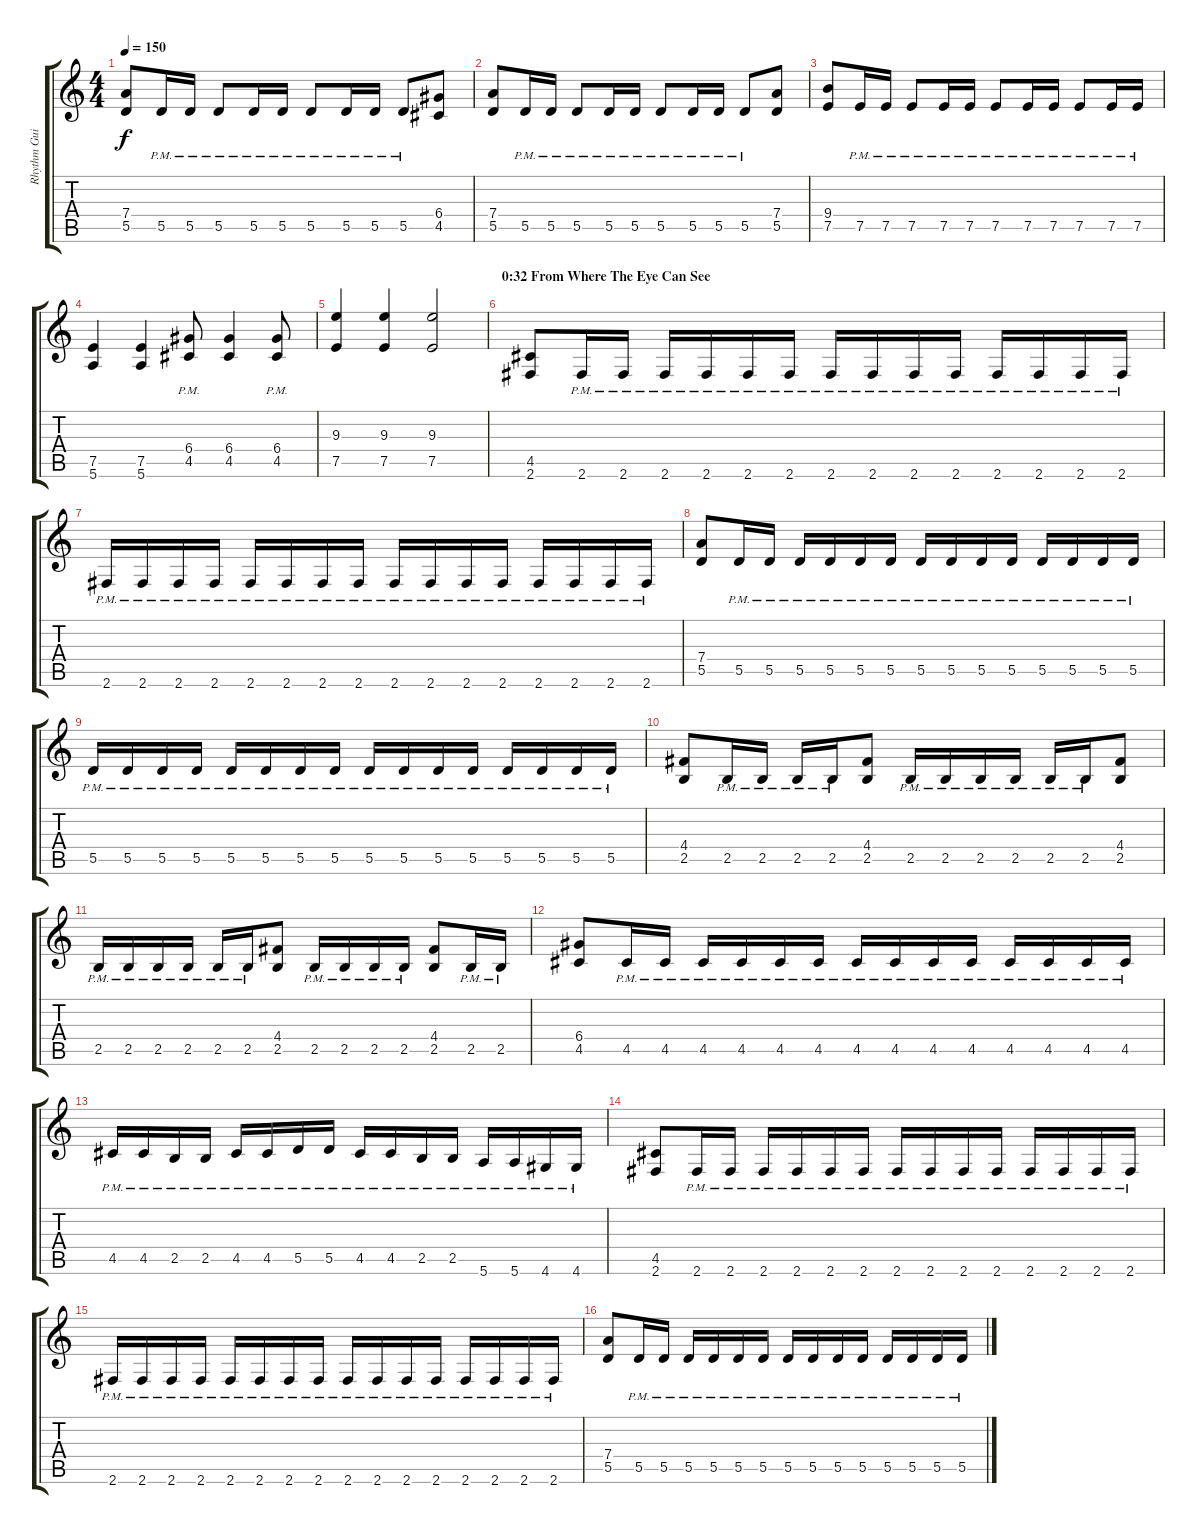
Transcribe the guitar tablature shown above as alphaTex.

\track ("Rhythm Guitar" "Rhythm Gui") {instrument distortionguitar}
\staff {score tabs}
\tuning (E4 B3 G3 D3 A2 E2) {hide}
\ts (4 4)
\tempo 150
\clef g2
\ks c
(7.4 5.5).8{dy f} 5.5{pm}.16 5.5{pm}.16 5.5{pm}.8 5.5{pm}.16 5.5{pm}.16 5.5{pm}.8 5.5{pm}.16 5.5{pm}.16 5.5{pm}.8 (6.4 4.5).8 |
(7.4 5.5).8 5.5{pm}.16 5.5{pm}.16 5.5{pm}.8 5.5{pm}.16 5.5{pm}.16 5.5{pm}.8 5.5{pm}.16 5.5{pm}.16 5.5{pm}.8 (7.4 5.5).8 |
(9.4 7.5).8 7.5{pm}.16 7.5{pm}.16 7.5{pm}.8 7.5{pm}.16 7.5{pm}.16 7.5{pm}.8 7.5{pm}.16 7.5{pm}.16 7.5{pm}.8 7.5{pm}.16 7.5{pm}.16 |
(7.5 5.6).4 (7.5 5.6).4 (6.4{pm} 4.5{pm}).8 (6.4 4.5).4 (6.4{pm} 4.5{pm}).8 |
(9.3 7.5).4 (9.3 7.5).4 (9.3 7.5).2 |
\section ("" "0:32 From Where The Eye Can See")
(4.5 2.6).8 2.6{pm}.16 2.6{pm}.16 2.6{pm}.16 2.6{pm}.16 2.6{pm}.16 2.6{pm}.16 2.6{pm}.16 2.6{pm}.16 2.6{pm}.16 2.6{pm}.16 2.6{pm}.16 2.6{pm}.16 2.6{pm}.16 2.6{pm}.16 |
2.6{pm}.16 2.6{pm}.16 2.6{pm}.16 2.6{pm}.16 2.6{pm}.16 2.6{pm}.16 2.6{pm}.16 2.6{pm}.16 2.6{pm}.16 2.6{pm}.16 2.6{pm}.16 2.6{pm}.16 2.6{pm}.16 2.6{pm}.16 2.6{pm}.16 2.6{pm}.16 |
(7.4 5.5).8 5.5{pm}.16 5.5{pm}.16 5.5{pm}.16 5.5{pm}.16 5.5{pm}.16 5.5{pm}.16 5.5{pm}.16 5.5{pm}.16 5.5{pm}.16 5.5{pm}.16 5.5{pm}.16 5.5{pm}.16 5.5{pm}.16 5.5{pm}.16 |
5.5{pm}.16 5.5{pm}.16 5.5{pm}.16 5.5{pm}.16 5.5{pm}.16 5.5{pm}.16 5.5{pm}.16 5.5{pm}.16 5.5{pm}.16 5.5{pm}.16 5.5{pm}.16 5.5{pm}.16 5.5{pm}.16 5.5{pm}.16 5.5{pm}.16 5.5{pm}.16 |
(4.4 2.5).8 2.5{pm}.16 2.5{pm}.16 2.5{pm}.16 2.5{pm}.16 (4.4 2.5).8 2.5{pm}.16 2.5{pm}.16 2.5{pm}.16 2.5{pm}.16 2.5{pm}.16 2.5{pm}.16 (4.4 2.5).8 |
2.5{pm}.16 2.5{pm}.16 2.5{pm}.16 2.5{pm}.16 2.5{pm}.16 2.5{pm}.16 (4.4 2.5).8 2.5{pm}.16 2.5{pm}.16 2.5{pm}.16 2.5{pm}.16 (4.4 2.5).8 2.5{pm}.16 2.5{pm}.16 |
(6.4 4.5).8 4.5{pm}.16 4.5{pm}.16 4.5{pm}.16 4.5{pm}.16 4.5{pm}.16 4.5{pm}.16 4.5{pm}.16 4.5{pm}.16 4.5{pm}.16 4.5{pm}.16 4.5{pm}.16 4.5{pm}.16 4.5{pm}.16 4.5{pm}.16 |
4.5{pm}.16 4.5{pm}.16 2.5{pm}.16 2.5{pm}.16 4.5{pm}.16 4.5{pm}.16 5.5{pm}.16 5.5{pm}.16 4.5{pm}.16 4.5{pm}.16 2.5{pm}.16 2.5{pm}.16 5.6{pm}.16 5.6{pm}.16 4.6{pm}.16 4.6{pm}.16 |
(4.5 2.6).8 2.6{pm}.16 2.6{pm}.16 2.6{pm}.16 2.6{pm}.16 2.6{pm}.16 2.6{pm}.16 2.6{pm}.16 2.6{pm}.16 2.6{pm}.16 2.6{pm}.16 2.6{pm}.16 2.6{pm}.16 2.6{pm}.16 2.6{pm}.16 |
2.6{pm}.16 2.6{pm}.16 2.6{pm}.16 2.6{pm}.16 2.6{pm}.16 2.6{pm}.16 2.6{pm}.16 2.6{pm}.16 2.6{pm}.16 2.6{pm}.16 2.6{pm}.16 2.6{pm}.16 2.6{pm}.16 2.6{pm}.16 2.6{pm}.16 2.6{pm}.16 |
(7.4 5.5).8 5.5{pm}.16 5.5{pm}.16 5.5{pm}.16 5.5{pm}.16 5.5{pm}.16 5.5{pm}.16 5.5{pm}.16 5.5{pm}.16 5.5{pm}.16 5.5{pm}.16 5.5{pm}.16 5.5{pm}.16 5.5{pm}.16 5.5{pm}.16
